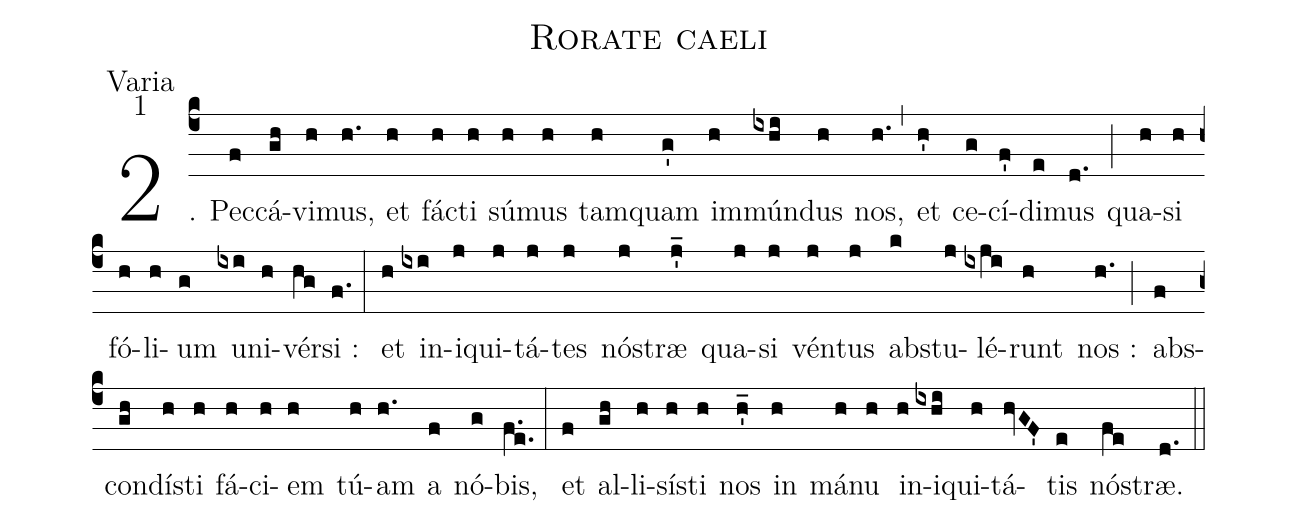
name:Rorate caeli;
office-part:Varia;
mode:1;
%%
(c4)2. Pec(f)cá(gh)vi(h)mus,(h.) et(h) fác(h)ti(h) sú(h)mus(h) tam(h)quam(g') im(h)mún(ixhi)dus(h) nos,(h.) (,)
et(h') ce(g)cí(f')di(e)mus(d.) (;)
qua(h)si(h) fó(h)li(h)um(g) u(ixi)ni(h)vér(hg)si~:(f.) (:)
et(h) in(ixi)i(j)qui(j)tá(j)tes(j) nós(j)træ(j_') qua(j)si(j) vén(j)tus(j) ab(k)stu(j)lé(ixji)runt(h) nos~:(h.) (;)
abs(f)con(gh)dí(h)sti(h) fá(h)ci(h)em(h) tú(h)am(h.) a(f) nó(g)bis,(f.e.) (:)
et(f) al(gh)li(h)sí(h)sti(h) nos(h_') in(h) má(h)nu(h) in(h)i(ixhi)qui(h)tá(hvGF')tis(e) nós(fe)træ.(d.) (::)
